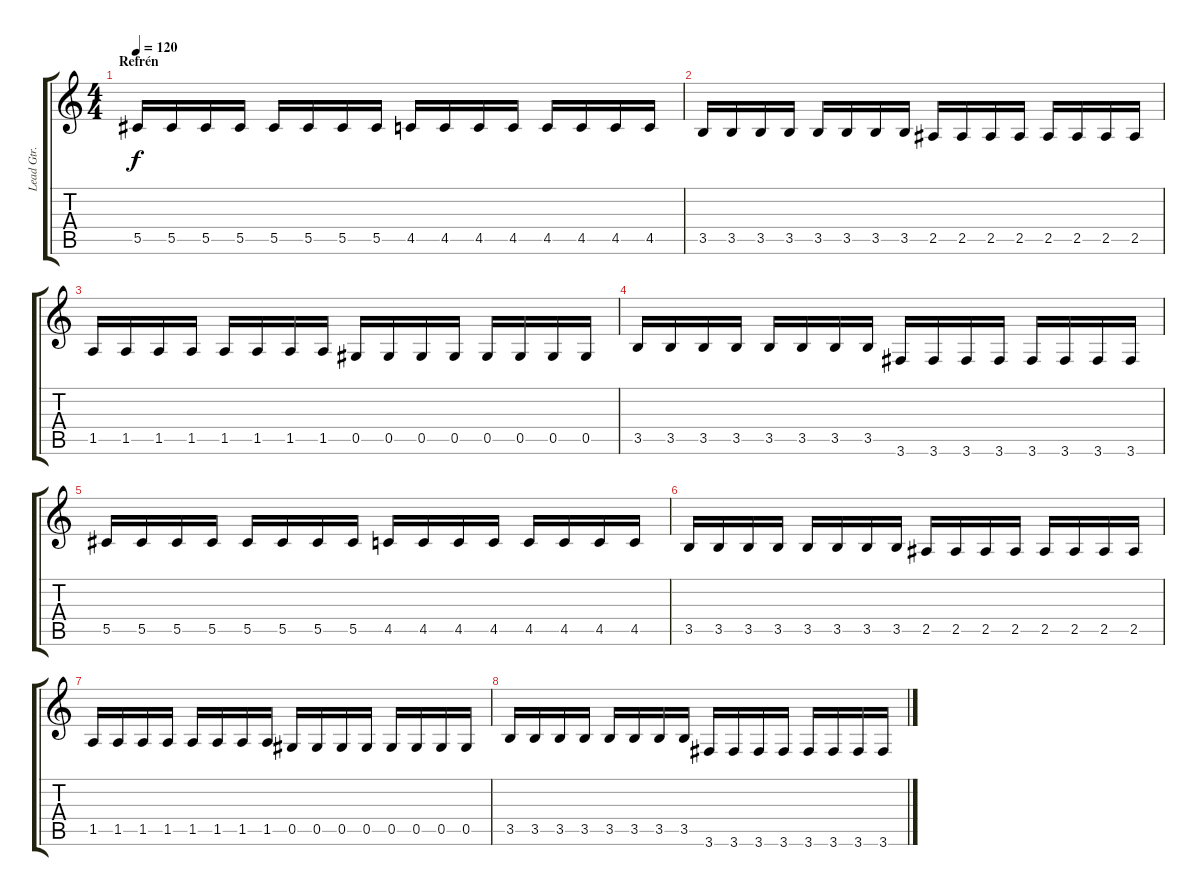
\track ("Lead Gtr." "Lead Gtr.") {instrument overdrivenguitar}
\staff {score tabs}
\tuning (Eb4 Bb3 Gb3 Db3 Ab2 Eb2) {hide}
\ts (4 4)
\section ("" "Refrén")
\tempo 120
\clef g2
\ks c
5.5.16{dy f volume 13 balance 13} 5.5.16 5.5.16 5.5.16 5.5.16 5.5.16 5.5.16 5.5.16 4.5.16 4.5.16 4.5.16 4.5.16 4.5.16 4.5.16 4.5.16 4.5.16 |
3.5.16 3.5.16 3.5.16 3.5.16 3.5.16 3.5.16 3.5.16 3.5.16 2.5.16 2.5.16 2.5.16 2.5.16 2.5.16 2.5.16 2.5.16 2.5.16 |
1.5.16 1.5.16 1.5.16 1.5.16 1.5.16 1.5.16 1.5.16 1.5.16 0.5.16 0.5.16 0.5.16 0.5.16 0.5.16 0.5.16 0.5.16 0.5.16 |
3.5.16 3.5.16 3.5.16 3.5.16 3.5.16 3.5.16 3.5.16 3.5.16 3.6.16 3.6.16 3.6.16 3.6.16 3.6.16 3.6.16 3.6.16 3.6.16 |
5.5.16 5.5.16 5.5.16 5.5.16 5.5.16 5.5.16 5.5.16 5.5.16 4.5.16 4.5.16 4.5.16 4.5.16 4.5.16 4.5.16 4.5.16 4.5.16 |
3.5.16 3.5.16 3.5.16 3.5.16 3.5.16 3.5.16 3.5.16 3.5.16 2.5.16 2.5.16 2.5.16 2.5.16 2.5.16 2.5.16 2.5.16 2.5.16 |
1.5.16 1.5.16 1.5.16 1.5.16 1.5.16 1.5.16 1.5.16 1.5.16 0.5.16 0.5.16 0.5.16 0.5.16 0.5.16 0.5.16 0.5.16 0.5.16 |
3.5.16 3.5.16 3.5.16 3.5.16 3.5.16 3.5.16 3.5.16 3.5.16 3.6.16 3.6.16 3.6.16 3.6.16 3.6.16 3.6.16 3.6.16 3.6.16
